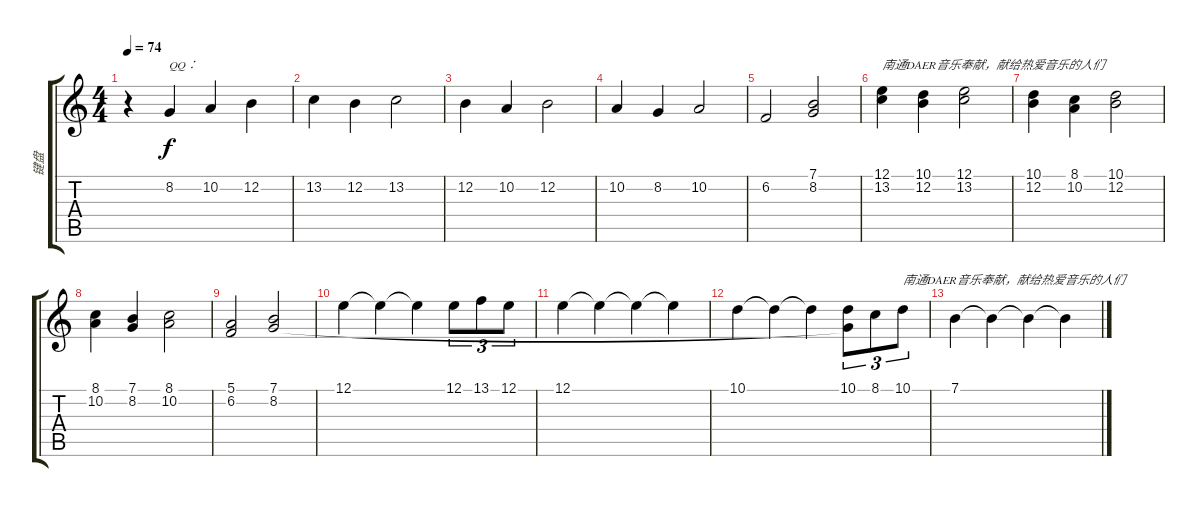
\track ("键盘" "键盘") {instrument synthstrings1}
\staff {score tabs}
\tuning (E4 B3 G3 D3 A2 E2) {hide}
\ts (4 4)
\tempo 74
\clef g2
\ks c
r.4{dy f} 8.2.4{txt "QQ："} 10.2.4 12.2.4 |
13.2.4 12.2.4 13.2.2 |
12.2.4 10.2.4 12.2.2 |
10.2.4 8.2.4 10.2.2 |
6.2.2 (7.1 8.2).2 |
(12.1 13.2).4{txt "南通DAER音乐奉献，献给热爱音乐的人们"} (10.1 12.2).4 (12.1 13.2).2 |
(10.1 12.2).4 (8.1 10.2).4 (10.1 12.2).2 |
(8.1 10.2).4 (7.1 8.2).4 (8.1 10.2).2 |
(5.1 6.2).2 (7.1 8.2).2 |
12.1.4 12.1{t}.4 12.1{t}.4 12.1.8{tu (3 2)} 13.1.8{tu (3 2)} 12.1.8{tu (3 2)} |
12.1.4 12.1{t}.4 12.1{t}.4 12.1{t}.4 |
10.1.4 10.1{t}.4 10.1{t}.4 (10.1 8.2{t}).8{tu (3 2)} 8.1.8{tu (3 2)} 10.1.8{tu (3 2) txt "南通DAER音乐奉献，献给热爱音乐的人们"} |
7.1.4 7.1{t}.4 7.1{t}.4 7.1{t}.4
